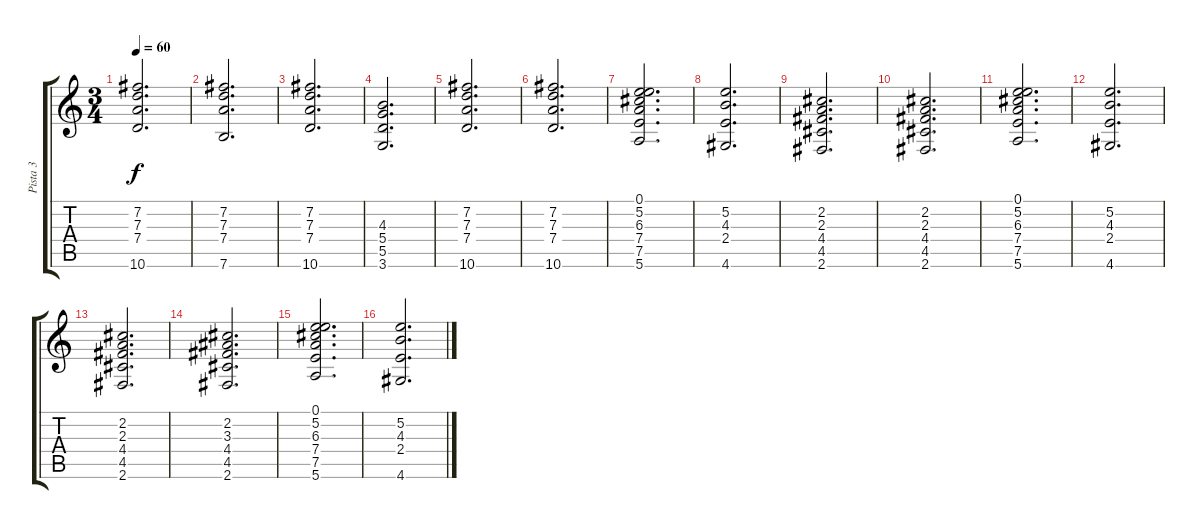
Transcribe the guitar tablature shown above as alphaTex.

\track ("Pista 3" "Pista 3") {instrument electricguitarjazz}
\staff {score tabs}
\tuning (E4 B3 G3 D3 A2 E2) {hide}
\ts (3 4)
\tempo 60
\clef g2
\ks c
(7.2 7.3 7.4 10.6).2{d dy f} |
(7.2 7.3 7.4 7.6).2{d} |
(7.2 7.3 7.4 10.6).2{d} |
(4.3 5.4 5.5 3.6).2{d} |
(7.2 7.3 7.4 10.6).2{d} |
(7.2 7.3 7.4 10.6).2{d} |
(0.1 5.2 6.3 7.4 7.5 5.6).2{d} |
(5.2 4.3 2.4 4.6).2{d} |
(2.2 2.3 4.4 4.5 2.6).2{d} |
(2.2 2.3 4.4 4.5 2.6).2{d} |
(0.1 5.2 6.3 7.4 7.5 5.6).2{d} |
(5.2 4.3 2.4 4.6).2{d} |
(2.2 2.3 4.4 4.5 2.6).2{d} |
(2.2 3.3 4.4 4.5 2.6).2{d} |
(0.1 5.2 6.3 7.4 7.5 5.6).2{d} |
(5.2 4.3 2.4 4.6).2{d}
